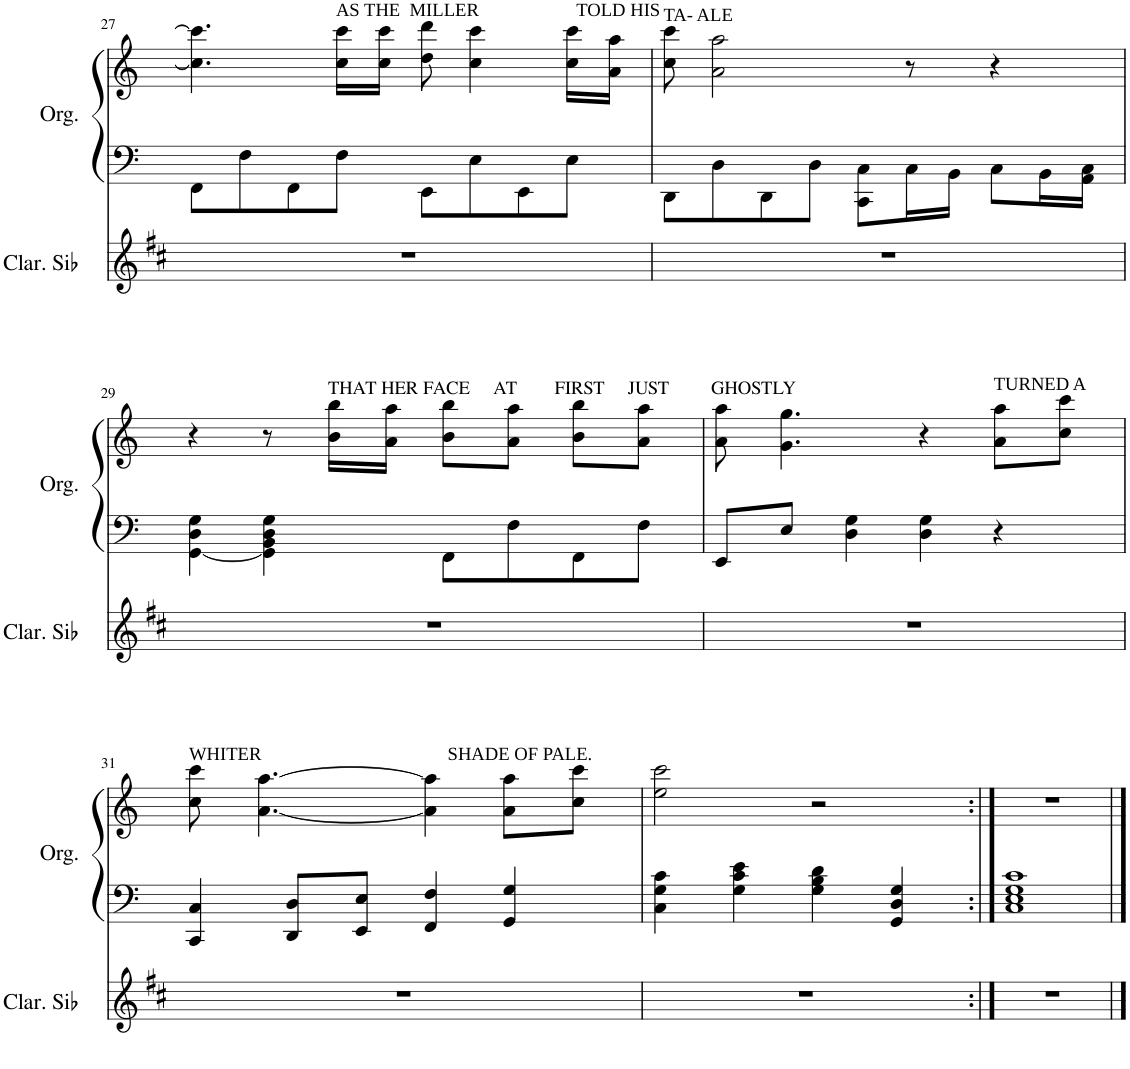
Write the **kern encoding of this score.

**kern	**kern	**kern
*part2	*part1	*part1
*staff3	*staff2	*staff1
*I"Clarinette en Sib	*I"Orgue	*
*I'Clar. Sib	*I'Org.	*
!!LO:PB:g=z
*clefG2	*clefF4	*clefG2
*Trd1c2	*	*
*k[f#c#]	*k[]	*k[]
*M4/4	*M4/4	*M4/4
=27	=27	=27
*	*^	*
1r	1ryy	8FF\L	4.cc\] 4.ccc\]
.	.	8F\	.
.	.	8FF\	.
!	!	!	!LO:TX:a:t=AS THE  MILLER                     TOLD HIS
.	.	8F\J	16cc\ 16ccc\LL
.	.	.	16cc\ 16ccc\JJ
.	.	8EE\L	8dd\ 8ddd\
.	.	8E\	4cc\ 4ccc\
.	.	8EE\	.
.	.	8E\J	16cc\ 16ccc\LL
.	.	.	16a\ 16aa\JJ
=28	=28	=28	=28
!	!	!	!LO:TX:a:t=TA- ALE
1r	1ryy	8DD\L	8cc\ 8ccc\
.	.	8D\	2a\ 2aa\
.	.	8DD\	.
.	.	8D\J	.
.	.	8CC\ 8C\L	.
.	.	16C\L	8r
.	.	16BB\JJ	.
.	.	8C\L	4r
.	.	16BB\L	.
.	.	16AA\ 16C\JJ	.
!!LO:LB:g=z
=29	=29	=29	=29
1r	1ryy	[4GG\ 4D\ 4G\	4r
.	.	4GG\] 4BB\ 4D\ 4G\	8r
!	!	!	!LO:TX:a:t=THAT HER FACE     AT        FIRST     JUST         GHOSTLY
.	.	.	16b\ 16bb\LL
.	.	.	16a\ 16aa\JJ
.	.	8FF\L	8b\ 8bb\L
.	.	8F\	8a\ 8aa\J
.	.	8FF\	8b\ 8bb\L
.	.	8F\J	8a\ 8aa\J
*	*v	*v	*
=30	=30	=30
1r	8EE/L	8a\ 8aa\
.	8E/J	4.g\ 4.gg\
.	4D\ 4G\	.
.	4D\ 4G\	4r
!	!	!LO:TX:a:t=TURNED A
.	4r	8a\ 8aa\L
.	.	8cc\ 8ccc\J
!!LO:LB:g=z
=31	=31	=31
!	!	!LO:TX:a:t=WHITER                                        SHADE OF PALE.
1r	4CC/ 4C/	8cc\ 8ccc\
.	.	[4.a\ [4.aa\
.	8DD/ 8D/L	.
.	8EE/ 8E/J	.
.	4FF/ 4F/	4a\] 4aa\]
.	4GG/ 4G/	8a\ 8aa\L
.	.	8cc\ 8ccc\J
=32	=32	=32
1r	4C\ 4G\ 4c\	2ee\ 2ccc\
.	4G\ 4c\ 4e\	.
.	4G\ 4B\ 4d\	2r
.	4GG/ 4D/ 4G/	.
=33:|!	=33:|!	=33:|!
1r	1C 1E 1G 1c	1r
==	==	==
*-	*-	*-
